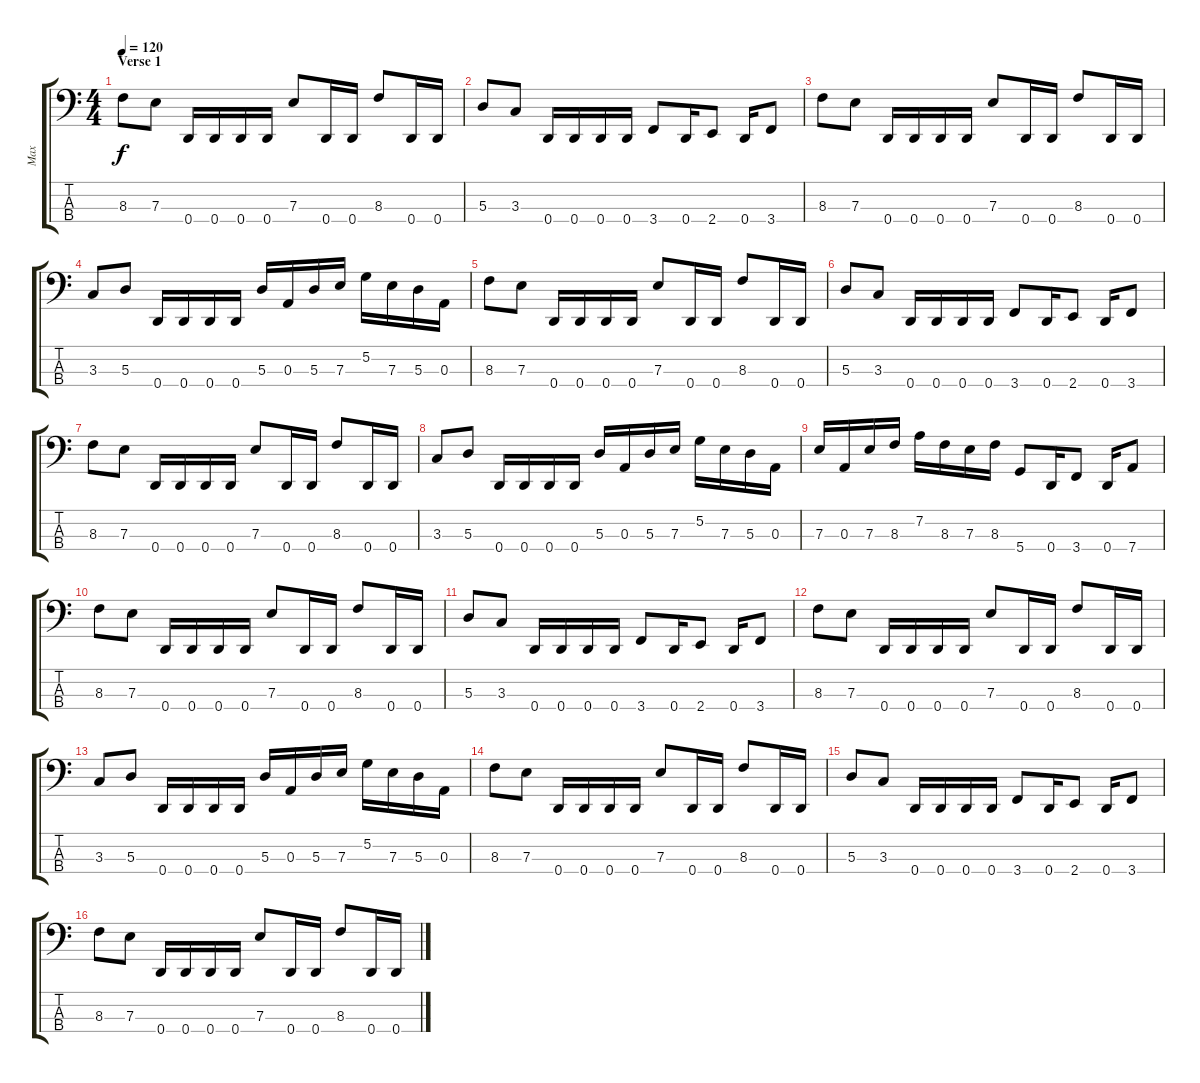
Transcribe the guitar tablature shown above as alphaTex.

\track ("Max" "Max") {instrument electricbassfinger}
\staff {score tabs}
\tuning (G2 D2 A1 D1) {hide}
\ts (4 4)
\section ("" "Verse 1")
\tempo 120
\clef f4
\ks c
8.3.8{dy f} 7.3.8 0.4.16 0.4.16 0.4.16 0.4.16 7.3.8 0.4.16 0.4.16 8.3.8 0.4.16 0.4.16 |
5.3.8 3.3.8 0.4.16 0.4.16 0.4.16 0.4.16 3.4.8 0.4.16 2.4.8 0.4.16 3.4.8 |
8.3.8 7.3.8 0.4.16 0.4.16 0.4.16 0.4.16 7.3.8 0.4.16 0.4.16 8.3.8 0.4.16 0.4.16 |
3.3.8 5.3.8 0.4.16 0.4.16 0.4.16 0.4.16 5.3.16 0.3.16 5.3.16 7.3.16 5.2.16 7.3.16 5.3.16 0.3.16 |
8.3.8 7.3.8 0.4.16 0.4.16 0.4.16 0.4.16 7.3.8 0.4.16 0.4.16 8.3.8 0.4.16 0.4.16 |
5.3.8 3.3.8 0.4.16 0.4.16 0.4.16 0.4.16 3.4.8 0.4.16 2.4.8 0.4.16 3.4.8 |
8.3.8 7.3.8 0.4.16 0.4.16 0.4.16 0.4.16 7.3.8 0.4.16 0.4.16 8.3.8 0.4.16 0.4.16 |
3.3.8 5.3.8 0.4.16 0.4.16 0.4.16 0.4.16 5.3.16 0.3.16 5.3.16 7.3.16 5.2.16 7.3.16 5.3.16 0.3.16 |
7.3.16 0.3.16 7.3.16 8.3.16 7.2.16 8.3.16 7.3.16 8.3.16 5.4.8 0.4.16 3.4.8 0.4.16 7.4.8 |
8.3.8 7.3.8 0.4.16 0.4.16 0.4.16 0.4.16 7.3.8 0.4.16 0.4.16 8.3.8 0.4.16 0.4.16 |
5.3.8 3.3.8 0.4.16 0.4.16 0.4.16 0.4.16 3.4.8 0.4.16 2.4.8 0.4.16 3.4.8 |
8.3.8 7.3.8 0.4.16 0.4.16 0.4.16 0.4.16 7.3.8 0.4.16 0.4.16 8.3.8 0.4.16 0.4.16 |
3.3.8 5.3.8 0.4.16 0.4.16 0.4.16 0.4.16 5.3.16 0.3.16 5.3.16 7.3.16 5.2.16 7.3.16 5.3.16 0.3.16 |
8.3.8 7.3.8 0.4.16 0.4.16 0.4.16 0.4.16 7.3.8 0.4.16 0.4.16 8.3.8 0.4.16 0.4.16 |
5.3.8 3.3.8 0.4.16 0.4.16 0.4.16 0.4.16 3.4.8 0.4.16 2.4.8 0.4.16 3.4.8 |
8.3.8 7.3.8 0.4.16 0.4.16 0.4.16 0.4.16 7.3.8 0.4.16 0.4.16 8.3.8 0.4.16 0.4.16
